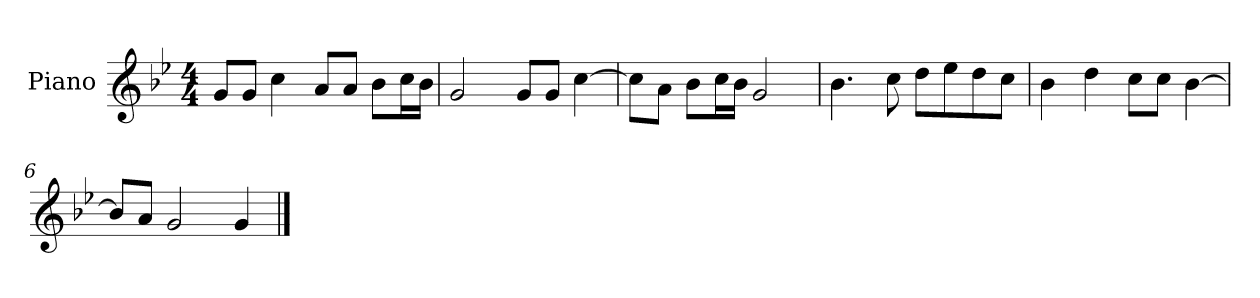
**kern
*part1
*staff1
*I"Piano
*I'P-no
*clefG2
*k[b-e-]
*M4/4
*MM90
=1
8g/L
8g/J
4cc\
8a/L
8a/J
8b-\L
16cc\L
16b-\JJ
=2
2g/
8g/L
8g/J
[4cc\
=3
8cc\L]
8a\J
8b-\L
16cc\L
16b-\JJ
2g/
=4
4.b-\
8cc\
8dd\L
8ee-\
8dd\
8cc\J
=5
4b-\
4dd\
8cc\L
8cc\J
[4b-\
=6
8b-/L]
8a/J
2g/
4g/
==
*-
